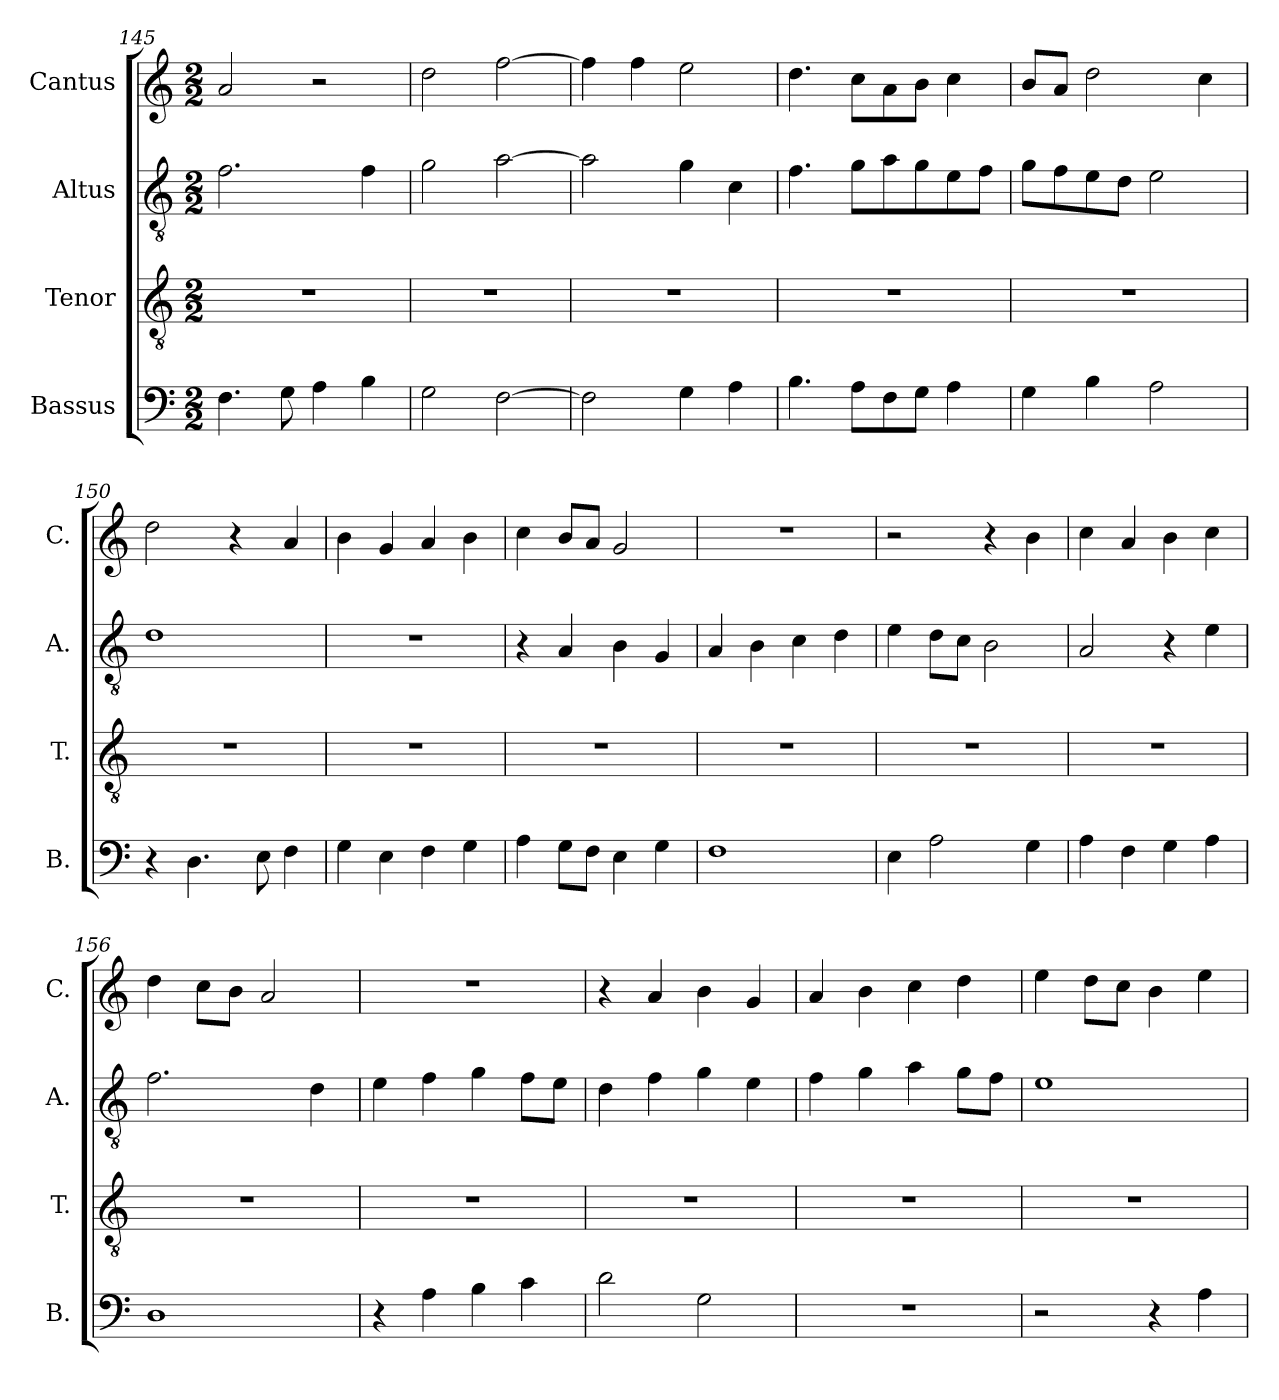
**kern	**kern	**kern	**kern
*part4	*part3	*part2	*part1
*staff4	*staff3	*staff2	*staff1
*I"Bassus	*I"Tenor	*I"Altus	*I"Cantus
*I'B.	*I'T.	*I'A.	*I'C.
*clefF4	*clefGv2	*clefGv2	*clefG2
*k[]	*k[]	*k[]	*k[]
*M2/2	*M2/2	*M2/2	*M2/2
=145	=145	=145	=145
4.F\	1r	2.f\	2a/
8G\	.	.	.
4A\	.	.	2r
4B\	.	4f\	.
=146	=146	=146	=146
2G\	1r	2g\	2dd\
[2F\	.	[2a\	[2ff\
=147	=147	=147	=147
2F\]	1r	2a\]	4ff\]
.	.	.	4ff\
4G\	.	4g\	2ee\
4A\	.	4c\	.
=148	=148	=148	=148
4.B\	1r	4.f\	4.dd\
8A\L	.	8g\L	8cc\L
8F\	.	8a\	8a\
8G\J	.	8g\	8b\J
4A\	.	8e\	4cc\
.	.	8f\J	.
=149	=149	=149	=149
4G\	1r	8g\L	8b/L
.	.	8f\	8a/J
4B\	.	8e\	2dd\
.	.	8d\J	.
2A\	.	2e\	.
.	.	.	4cc\
=150	=150	=150	=150
4r	1r	1d	2dd\
4.D\	.	.	.
.	.	.	4r
8E\	.	.	.
4F\	.	.	4a/
=151	=151	=151	=151
4G\	1r	1r	4b\
4E\	.	.	4g/
4F\	.	.	4a/
4G\	.	.	4b\
=152	=152	=152	=152
4A\	1r	4r	4cc\
8G\L	.	4A/	8b/L
8F\J	.	.	8a/J
4E\	.	4B\	2g/
4G\	.	4G/	.
=153	=153	=153	=153
1F	1r	4A/	1r
.	.	4B\	.
.	.	4c\	.
.	.	4d\	.
=154	=154	=154	=154
4E\	1r	4e\	2r
2A\	.	8d\L	.
.	.	8c\J	.
.	.	2B\	4r
4G\	.	.	4b\
=155	=155	=155	=155
4A\	1r	2A/	4cc\
4F\	.	.	4a/
4G\	.	4r	4b\
4A\	.	4e\	4cc\
=156	=156	=156	=156
1D	1r	2.f\	4dd\
.	.	.	8cc\L
.	.	.	8b\J
.	.	.	2a/
.	.	4d\	.
=157	=157	=157	=157
4r	1r	4e\	1r
4A\	.	4f\	.
4B\	.	4g\	.
4c\	.	8f\L	.
.	.	8e\J	.
=158	=158	=158	=158
2d\	1r	4d\	4r
.	.	4f\	4a/
2G\	.	4g\	4b\
.	.	4e\	4g/
=159	=159	=159	=159
1r	1r	4f\	4a/
.	.	4g\	4b\
.	.	4a\	4cc\
.	.	8g\L	4dd\
.	.	8f\J	.
=160	=160	=160	=160
2r	1r	1e	4ee\
.	.	.	8dd\L
.	.	.	8cc\J
4r	.	.	4b\
4A\	.	.	4ee\
=	=	=	=
*-	*-	*-	*-
